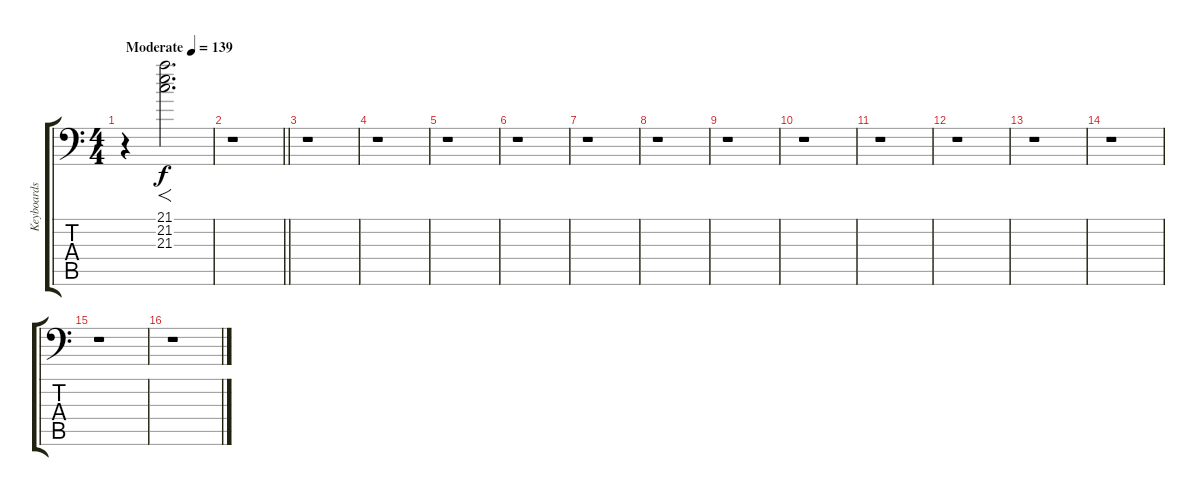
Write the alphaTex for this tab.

\track ("Keyboards" "Keyboards") {instrument lead2sawtooth}
\staff {score tabs}
\tuning (C4 G3 Eb3 Bb2 F2 Bb1) {hide}
\ts (4 4)
\tempo (139 "Moderate")
\clef f4
\ks c
r.4{dy f instrument lead2sawtooth} (21.1 21.2 21.3).2{f d} |
\barLineRight lightlight
r.1 |
\section ("" "")
r.1 |
r.1 |
r.1 |
r.1 |
r.1 |
r.1 |
r.1 |
r.1 |
r.1 |
r.1 |
r.1 |
r.1 |
r.1 |
r.1
